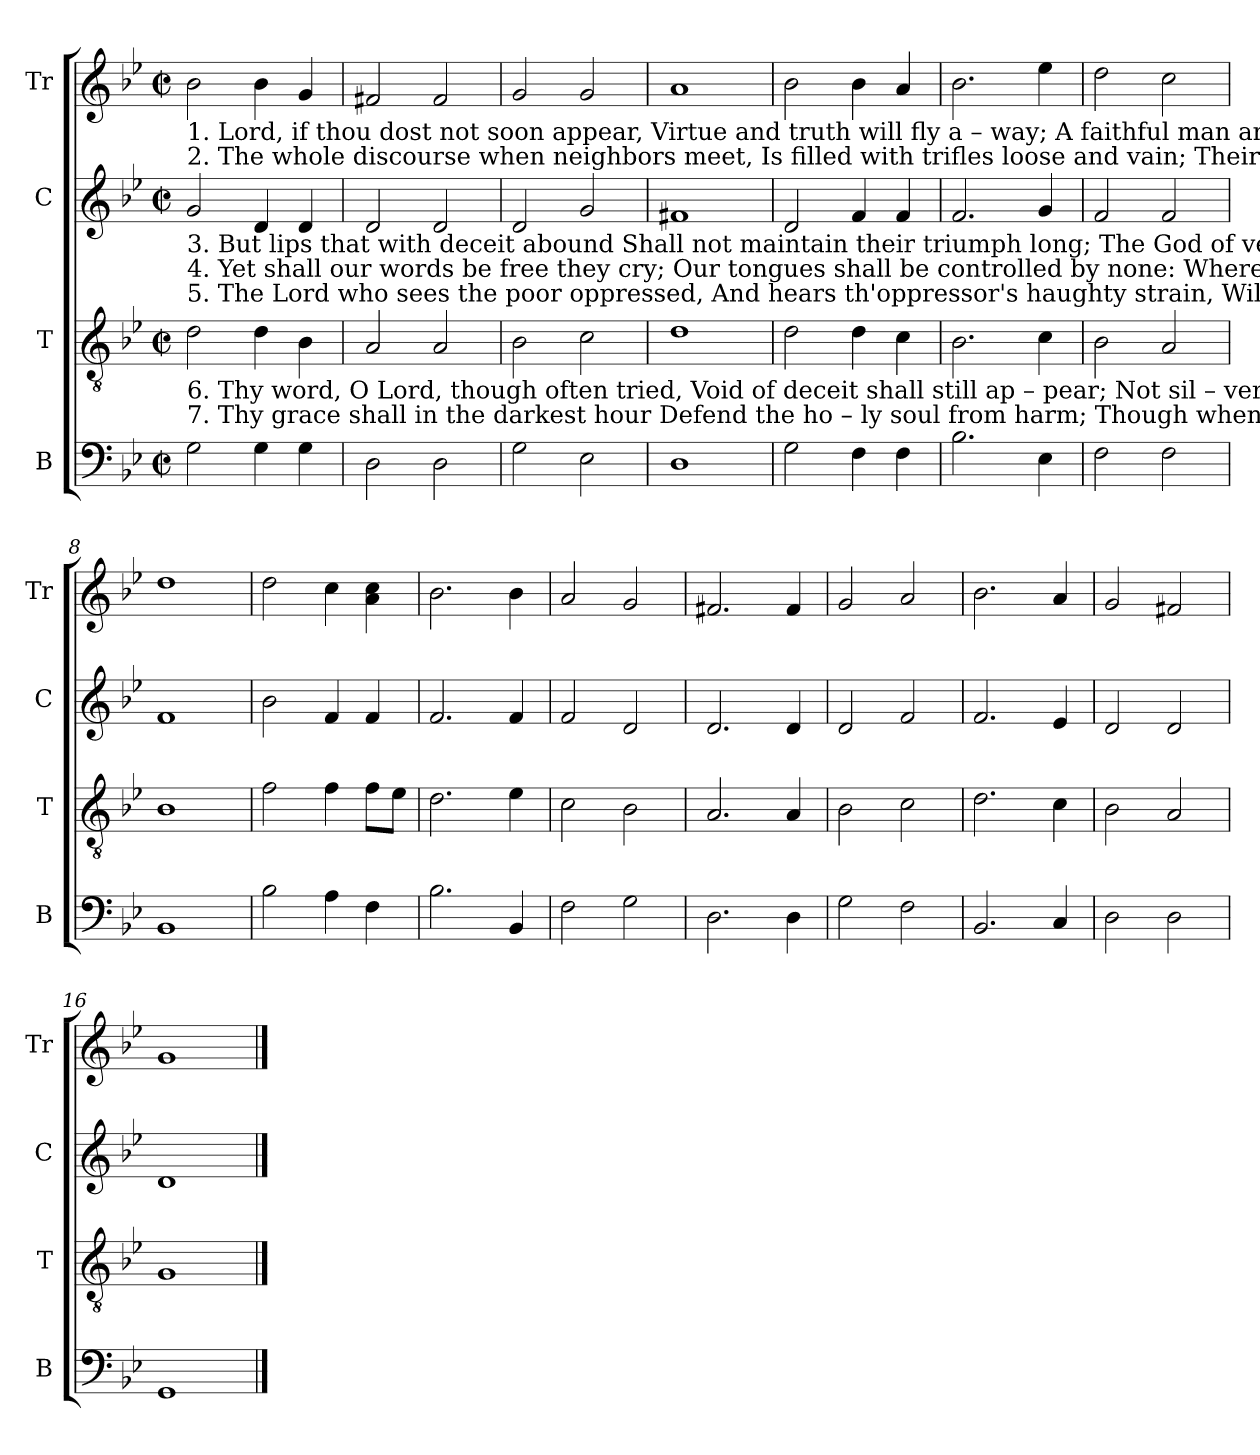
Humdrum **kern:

**kern	**kern	**kern	**kern
*part4	*part3	*part2	*part1
*staff4	*staff3	*staff2	*staff1
*I"B	*I"T	*I"C	*I"Tr
*I'B	*I'T	*I'C	*I'Tr
*clefF4	*clefGv2	*clefG2	*clefG2
*k[b-e-]	*k[b-e-]	*k[b-e-]	*k[b-e-]
*M2/2	*M2/2	*M2/2	*M2/2
*met(c|)	*met(c|)	*met(c|)	*met(c|)
=1	=1	=1	=1
!	!	!	!LO:TX:b:t=1. Lord, if thou dost not soon  appear,     Virtue and truth will  fly   a  – way;    A  faithful    man    among   us    here   Will scarce be found, if  thou  de – lay.
!	!	!	!LO:TX:b:t=2. The whole discourse when neighbors meet,  Is filled with trifles  loose and vain;    Their lips are flat – tery  and  de –ceit   And  their  proud  language is profane.
!	!	!LO:TX:b:t=3.   But lips that with  deceit   abound      Shall not maintain their triumph long;  The  God  of  vengeance  will confound  The  flat–tering and  blaspheming  tongue.	!
!	!	!LO:TX:b:t=4. Yet shall our words be free they cry;  Our tongues shall be controlled by none&colon; Where is the Lord  will   ask  us   why?  Or  say  our   lips   are  not  our  own?	!
!	!	!LO:TX:b:t=5. The Lord who sees the poor oppressed, And hears th'oppressor's haughty strain, Will  rise  to  give his  children  rest,   Nor shall  they trust his word  in   vain.	!
!	!LO:TX:b:t=6. Thy word, O Lord, though often tried,  Void of  deceit  shall  still  ap – pear;  Not  sil – ver, sev'n times pu – ri – fied   From dross and mixture, shines so clear.	!	!
!	!LO:TX:b:t=7. Thy grace shall  in  the  darkest   hour   Defend  the  ho – ly  soul from harm; Though when the vilest men have power,  On   every   side   will   sinners   swarm.	!	!
2G!\	2d!\	2g!/	2b-!\
4G!\	4d!\	4d!/	4b-!\
4G!\	4B-!\	4d!/	4g!/
=2	=2	=2	=2
2D!\	2A!/	2d!/	2f#X!/
2D!\	2A!/	2d!/	2f#!/
=3	=3	=3	=3
2G!\	2B-!\	2d!/	2g!/
2E-!\	2c!\	2g!/	2g!/
=4	=4	=4	=4
1D!	1d!	1f#X!	1a!
=5	=5	=5	=5
2G!\	2d!\	2d!/	2b-!\
4F!\	4d!\	4f!/	4b-!\
4F!\	4c!\	4f!/	4a!/
=6	=6	=6	=6
2.B-!\	2.B-!\	2.f!/	2.b-!\
4E-!\	4c!\	4g!/	4ee-!\
=7	=7	=7	=7
2F!\	2B-!\	2f!/	2dd!\
2F!\	2A!/	2f!/	2cc!\
=8	=8	=8	=8
1BB-!	1B-!	1f!	1dd!
=9	=9	=9	=9
2B-!\	2f!\	2b-!\	2dd!\
4A!\	4f!\	4f!/	4cc!\
4F!\	8f!\L	4f!/	4a!\ 4cc!\
.	8e-!\J	.	.
=10	=10	=10	=10
2.B-!\	2.d!\	2.f!/	2.b-!\
4BB-!/	4e-!\	4f!/	4b-!\
=11	=11	=11	=11
2F!\	2c!\	2f!/	2a!/
2G!\	2B-!\	2d!/	2g!/
=12	=12	=12	=12
2.D!\	2.A!/	2.d!/	2.f#X!/
4D!\	4A!/	4d!/	4f#!/
=13	=13	=13	=13
2G!\	2B-!\	2d!/	2g!/
2F!\	2c!\	2f!/	2a!/
=14	=14	=14	=14
2.BB-!/	2.d!\	2.f!/	2.b-!\
4C!/	4c!\	4e-!/	4a!/
=15	=15	=15	=15
2D!\	2B-!\	2d!/	2g!/
2D!\	2A!/	2d!/	2f#X!/
=16	=16	=16	=16
1GG!	1G!	1d!	1g!
==	==	==	==
*-	*-	*-	*-
